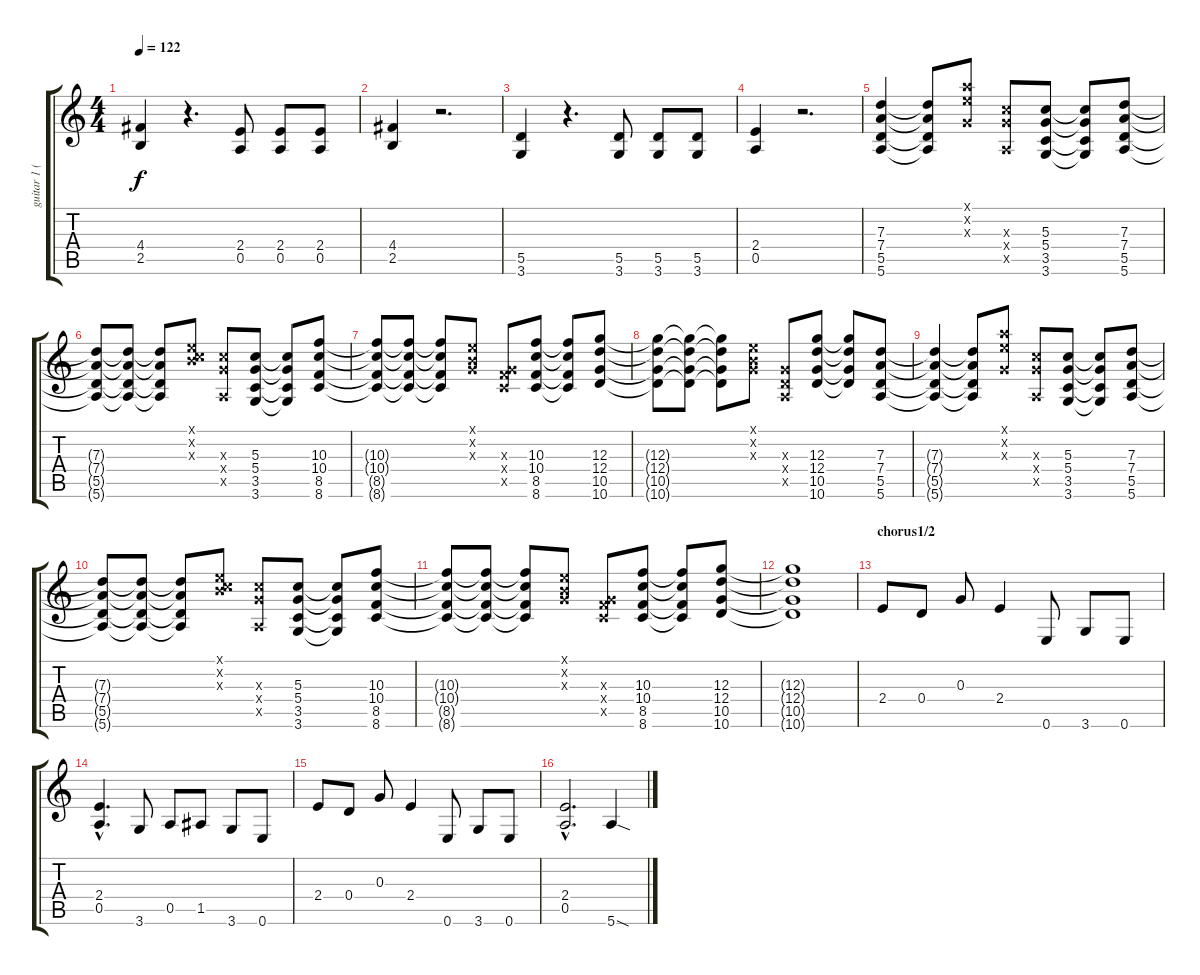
\track ("guitar 1 (left)" "guitar 1 (") {instrument distortionguitar}
\staff {score tabs}
\tuning (E4 B3 G3 D3 A2 E2) {hide}
\ts (4 4)
\tempo 122
\clef g2
\ks c
(4.4 2.5).4{dy f} r.4{d} (2.4 0.5).8 (2.4 0.5).8 (2.4 0.5).8 |
(4.4 2.5).4 r.2{d} |
(5.5 3.6).4 r.4{d} (5.5 3.6).8 (5.5 3.6).8 (5.5 3.6).8 |
(2.4 0.5).4 r.2{d} |
(7.3 7.4 5.5 5.6).4 (7.3{t} 7.4{t} 5.5{t} 5.6{t}).8 (5.1{x} 5.2{x} 0.3{x}).8 (5.3{x} 5.4{x} 0.5{x}).8 (5.3 5.4 3.5 3.6).8 (5.3{t} 5.4{t} 3.5{t} 3.6{t}).8 (7.3 7.4 5.5 5.6).8 |
(7.3{t} 7.4{t} 5.5{t} 5.6{t}).8 (7.3{t} 7.4{t} 5.5{t} 5.6{t}).8 (7.3{t} 7.4{t} 5.5{t} 5.6{t}).8 (0.1{x} 0.2{x} 5.3{x}).8 (5.3{x} 5.4{x} 0.5{x}).8 (5.3 5.4 3.5 3.6).8 (5.3{t} 5.4{t} 3.5{t} 3.6{t}).8 (10.3 10.4 8.5 8.6).8 |
(10.3{t} 10.4{t} 8.5{t} 8.6{t}).8 (10.3{t} 10.4{t} 8.5{t} 8.6{t}).8 (10.3{t} 10.4{t} 8.5{t} 8.6{t}).8 (0.1{x} 0.2{x} 0.3{x}).8 (0.3{x} 3.4{x} 3.5{x}).8 (10.3 10.4 8.5 8.6).8 (10.3{t} 10.4{t} 8.5{t} 8.6{t}).8 (12.3 12.4 10.5 10.6).8 |
(12.3{t} 12.4{t} 10.5{t} 10.6{t}).8 (12.3{t} 12.4{t} 10.5{t} 10.6{t}).8 (12.3{t} 12.4{t} 10.5{t} 10.6{t}).8 (0.1{x} 0.2{x} 0.3{x}).8 (0.3{x} 0.4{x} 0.5{x}).8 (12.3 12.4 10.5 10.6).8 (12.3{t} 12.4{t} 10.5{t} 10.6{t}).8 (7.3 7.4 5.5 5.6).8 |
(7.3{t} 7.4{t} 5.5{t} 5.6{t}).4 (7.3{t} 7.4{t} 5.5{t} 5.6{t}).8 (5.1{x} 5.2{x} 0.3{x}).8 (5.3{x} 5.4{x} 0.5{x}).8 (5.3 5.4 3.5 3.6).8 (5.3{t} 5.4{t} 3.5{t} 3.6{t}).8 (7.3 7.4 5.5 5.6).8 |
(7.3{t} 7.4{t} 5.5{t} 5.6{t}).8 (7.3{t} 7.4{t} 5.5{t} 5.6{t}).8 (7.3{t} 7.4{t} 5.5{t} 5.6{t}).8 (0.1{x} 0.2{x} 5.3{x}).8 (5.3{x} 5.4{x} 0.5{x}).8 (5.3 5.4 3.5 3.6).8 (5.3{t} 5.4{t} 3.5{t} 3.6{t}).8 (10.3 10.4 8.5 8.6).8 |
(10.3{t} 10.4{t} 8.5{t} 8.6{t}).8 (10.3{t} 10.4{t} 8.5{t} 8.6{t}).8 (10.3{t} 10.4{t} 8.5{t} 8.6{t}).8 (0.1{x} 0.2{x} 0.3{x}).8 (0.3{x} 3.4{x} 3.5{x}).8 (10.3 10.4 8.5 8.6).8 (10.3{t} 10.4{t} 8.5{t} 8.6{t}).8 (12.3 12.4 10.5 10.6).8 |
(12.3{t} 12.4{t} 10.5{t} 10.6{t}).1 |
\section ("" "chorus1/2")
2.4.8 0.4.8 0.3.8 2.4.4 0.6.8 3.6.8 0.6.8 |
(2.4{hac} 0.5{hac}).4{d} 3.6.8 0.5.8 1.5.8 3.6.8 0.6.8 |
2.4.8 0.4.8 0.3.8 2.4.4 0.6.8 3.6.8 0.6.8 |
(2.4{hac} 0.5{hac}).2{d} 5.6{sod}.4
